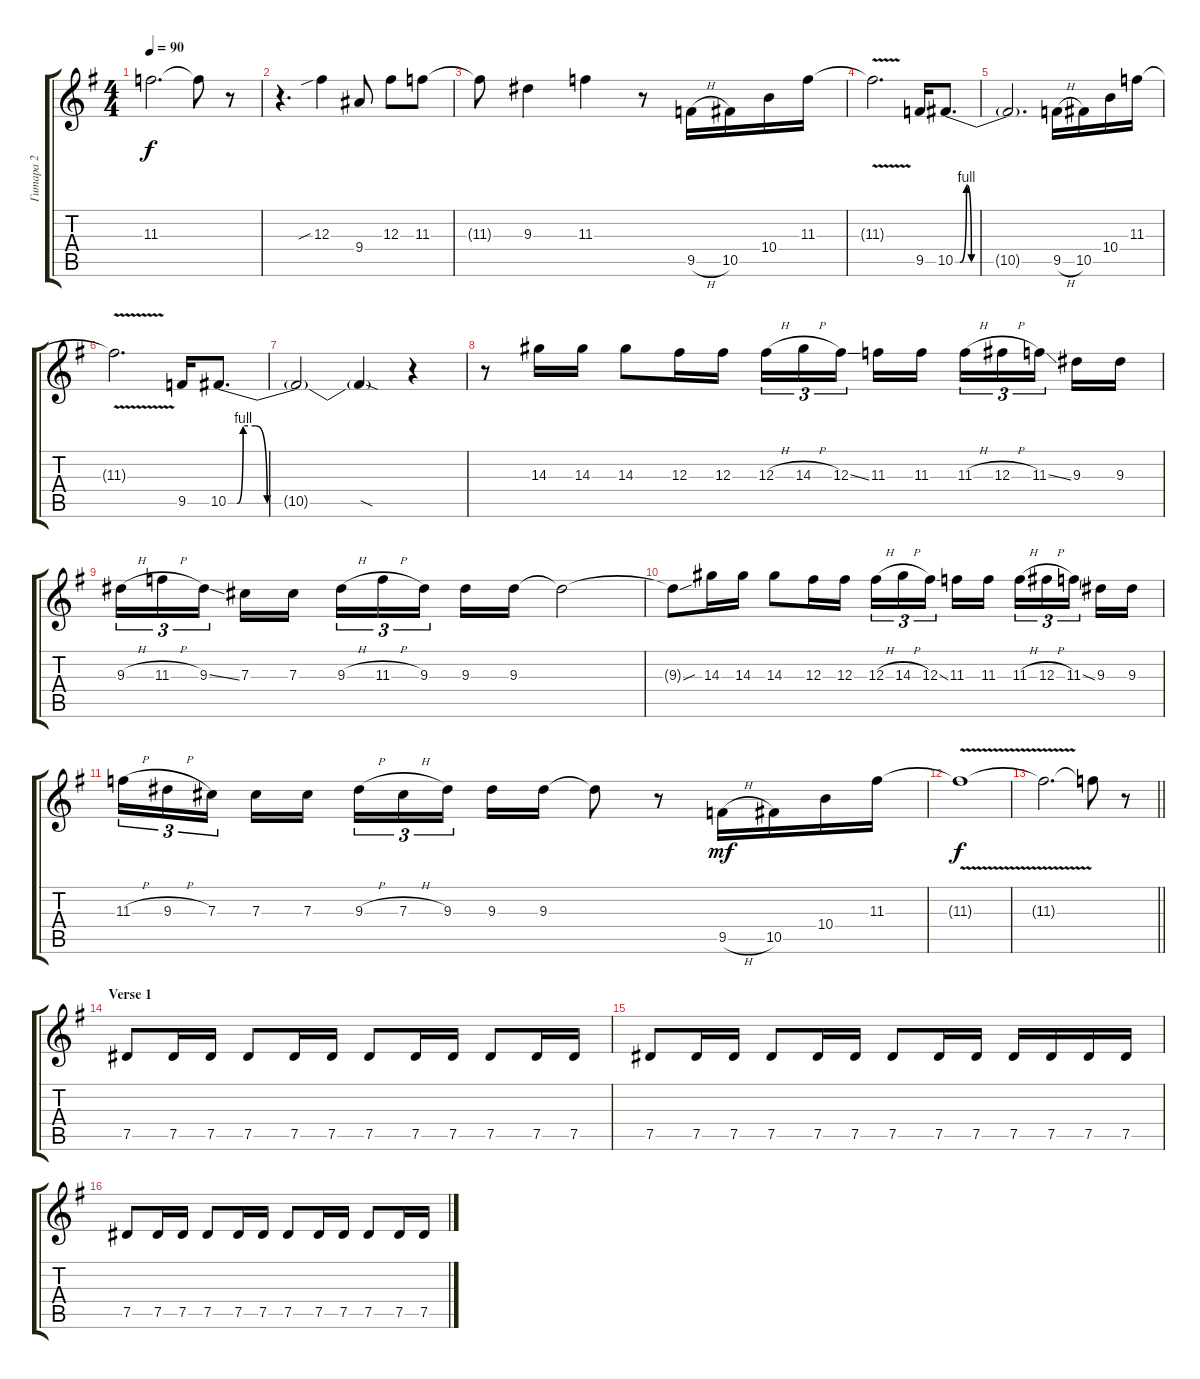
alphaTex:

\track ("Гитара 2" "Гитара 2") {instrument distortionguitar}
\staff {score tabs}
\tuning (Eb4 Bb3 Gb3 Db3 Ab2 Eb2) {hide}
\ts (4 4)
\tempo 90
\clef g2
\ks eminor
11.3{t}.2{d dy f} 11.3{t}.8 r.8 |
r.4{d} 12.3{sib}.4 9.4.8 12.3.8 11.3.8 |
11.3{t}.8 9.3.4 11.3.4 r.8 9.5{h}.16{volume 13} 10.5.16 10.4.16 11.3.16 |
11.3{v t}.2{d} 9.5.16 10.5{be (custom 0 0 3 0 7 4 10 0 60 0)}.8{d} |
10.5{t}.2{d} 9.5{h}.16 10.5.16 10.4.16 11.3.16 |
11.3{v t}.2{d} 9.5.16 10.5{be (custom 0 0 3 0 5 4 9 4 13 0 15 0 20 0 60 0)}.8{d} |
10.5{t}.2 10.5{sod t}.4 r.4 |
r.8{volume 15} 14.3.16 14.3.16 14.3.8 12.3.16 12.3.16 12.3{h}.16{tu (3 2)} 14.3{h}.16{tu (3 2)} 12.3{ss}.16{tu (3 2) beam splitsecondary} 11.3.16 11.3.16 11.3{h}.16{tu (3 2)} 12.3{h}.16{tu (3 2)} 11.3{ss}.16{tu (3 2) beam splitsecondary} 9.3.16 9.3.16 |
9.3{h}.16{tu (3 2)} 11.3{h}.16{tu (3 2)} 9.3{ss}.16{tu (3 2) beam splitsecondary} 7.3.16 7.3.16 9.3{h}.16{tu (3 2)} 11.3{h}.16{tu (3 2)} 9.3.16{tu (3 2) beam splitsecondary} 9.3.16 9.3.16 9.3{t}.2 |
9.3{sou t}.8 14.3.16 14.3.16 14.3.8 12.3.16 12.3.16 12.3{h}.16{tu (3 2)} 14.3{h}.16{tu (3 2)} 12.3{ss}.16{tu (3 2) beam splitsecondary} 11.3.16 11.3.16 11.3{h}.16{tu (3 2)} 12.3{h}.16{tu (3 2)} 11.3{ss}.16{tu (3 2) beam splitsecondary} 9.3.16 9.3.16 |
11.3{h}.16{tu (3 2)} 9.3{h}.16{tu (3 2)} 7.3.16{tu (3 2) beam splitsecondary} 7.3.16 7.3.16 9.3{h}.16{tu (3 2)} 7.3{h}.16{tu (3 2)} 9.3.16{tu (3 2) beam splitsecondary} 9.3.16 9.3.16 9.3{t}.8 r.8{volume 13} 9.5{h}.16{dy mf} 10.5.16 10.4.16 11.3.16 |
11.3{v t}.1{dy f} |
\barLineRight lightlight
11.3{t}.2{d} 11.3{t}.8 r.8 |
\section ("" "Verse 1")
7.5.8 7.5.16 7.5.16 7.5.8 7.5.16 7.5.16 7.5.8 7.5.16 7.5.16 7.5.8 7.5.16 7.5.16 |
7.5.8 7.5.16 7.5.16 7.5.8 7.5.16 7.5.16 7.5.8 7.5.16 7.5.16 7.5.16 7.5.16 7.5.16 7.5.16 |
7.5.8 7.5.16 7.5.16 7.5.8 7.5.16 7.5.16 7.5.8 7.5.16 7.5.16 7.5.8 7.5.16 7.5.16
